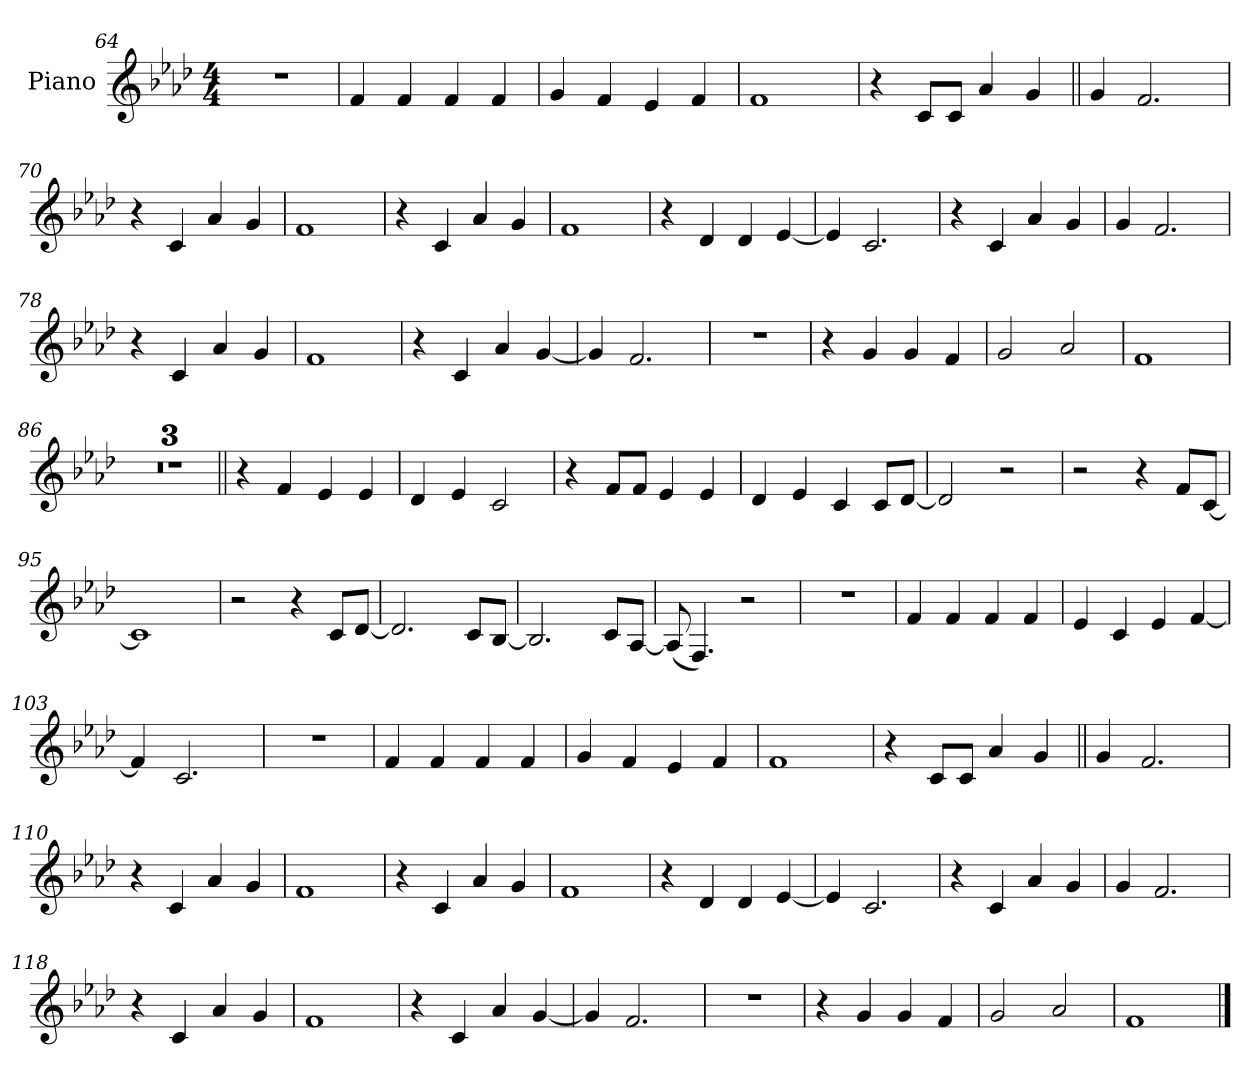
**kern
*part1
*staff1
*I"Piano
*I'Pno.
*clefG2
*k[b-e-a-d-]
*M4/4
=64
1r
=65
4f
4f
4f
4f
=66
4g
4f
4e-
4f
=67
1f
=68
4r
8cL
8cJ
4a-
4g
=69||
4g
2.f
=70
4r
4c
4a-
4g
=71
1f
=72
4r
4c
4a-
4g
=73
1f
=74
4r
4d-
4d-
[4e-
=75
4e-]
2.c
=76
4r
4c
4a-
4g
=77
4g
2.f
=78
4r
4c
4a-
4g
=79
1f
=80
4r
4c
4a-
[4g
=81
4g]
2.f
=82
1r
=83
4r
4g
4g
4f
=84
2g
2a-
=85
1f
=86
1r
=87
1r
=88
1r
=89||
4r
4f
4e-
4e-
=90
4d-
4e-
2c
=91
4r
8fL
8fJ
4e-
4e-
=92
4d-
4e-
4c
8cL
[8d-J
=93
2d-]
2r
=94
2r
4r
8fL
[8cJ
=95
1c]
=96
2r
4r
8cL
[8d-J
=97
2.d-]
8cL
[8B-J
=98
2.B-]
8cL
[8A-J
=99
(8A-]
4.F)
2r
=100
1r
=101
4f
4f
4f
4f
=102
4e-
4c
4e-
[4f
=103
4f]
2.c
=104
1r
=105
4f
4f
4f
4f
=106
4g
4f
4e-
4f
=107
1f
=108
4r
8cL
8cJ
4a-
4g
=109||
4g
2.f
=110
4r
4c
4a-
4g
=111
1f
=112
4r
4c
4a-
4g
=113
1f
=114
4r
4d-
4d-
[4e-
=115
4e-]
2.c
=116
4r
4c
4a-
4g
=117
4g
2.f
=118
4r
4c
4a-
4g
=119
1f
=120
4r
4c
4a-
[4g
=121
4g]
2.f
=122
1r
=123
4r
4g
4g
4f
=124
2g
2a-
=125
1f
==
*-
